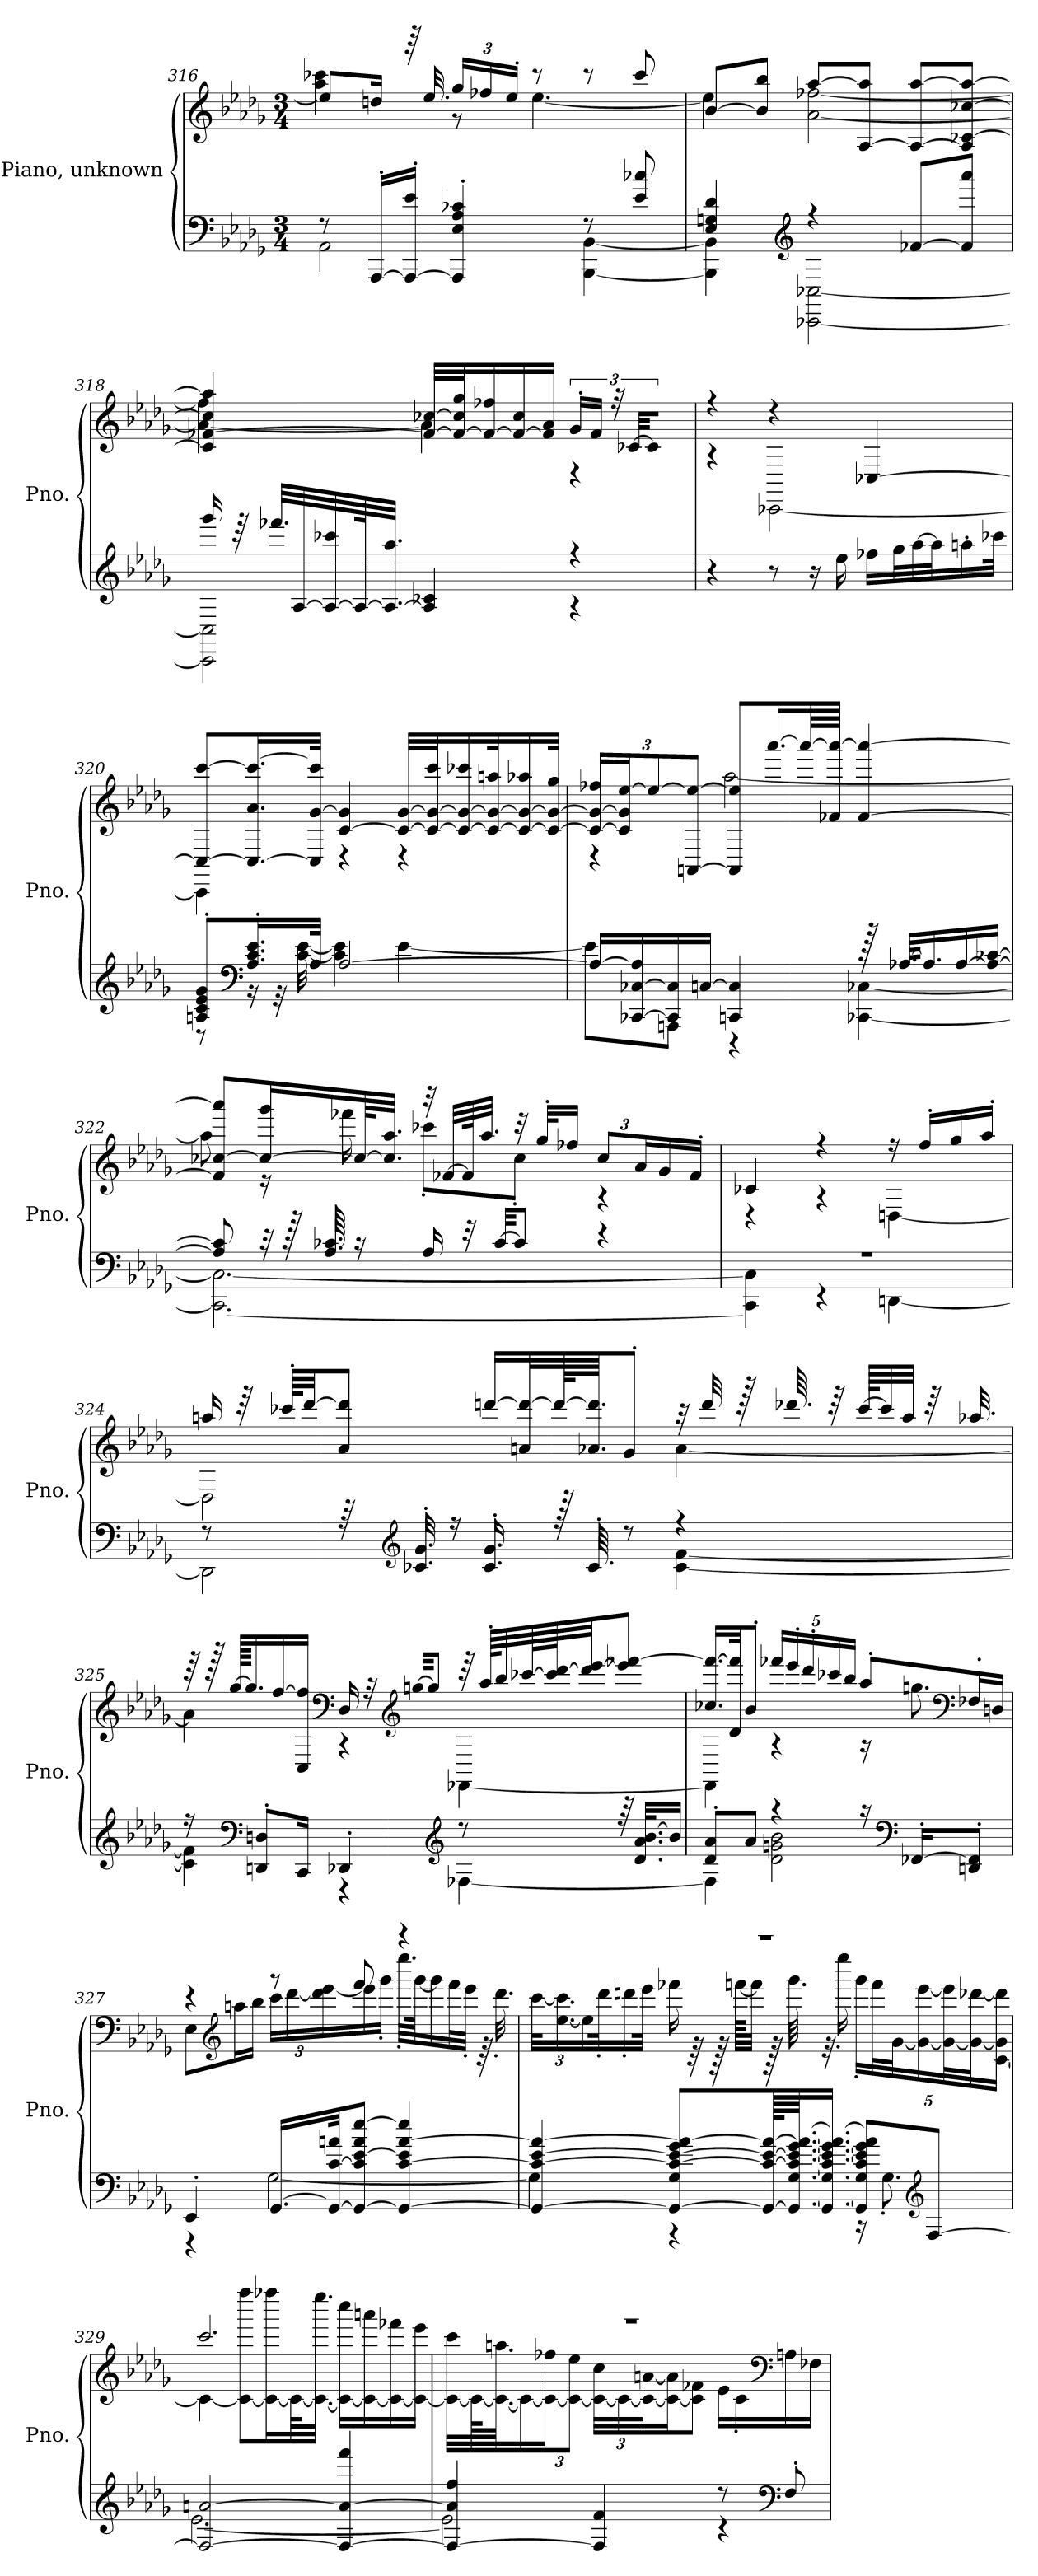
**kern	**kern
*part1	*part1
*staff2	*staff1
*I"Piano, unknown	*
*I'Pno.	*
*clefF4	*clefG2
*k[b-e-a-d-g-]	*k[b-e-a-d-g-]
*M3/4	*M3/4
=316	=316
*^	*^
8r	2AA-\	8ee-/L]	4aa-\ 4ccc-X\
[16AAA-'/LL	.	16ddn/Jk	.
16AAA-/_' 16e-/'JJ	.	64r	.
.	.	32.ee-/	.
*	*	*Xbrackettup	*
4AAA-/]' 4E-/' 4A-/' 4c-X/'	.	24gg-/LL	8r
.	.	24ff-X/	.
.	.	24ee-'/JJ	.
.	.	8r	[4.ee-\
8r	[4BBB-\ [4BB-\	8r	.
8e-/ 8cc-X/	.	8ccc-/	.
!!LO:LB:g=z	!!
=317	=317	=317	=317
4E-/ 4Gn/ 4d-/	4BBB-\] 4BB-\]	[8b-/L	4ee-\]
.	.	8b-/] 8bb-/J	.
*clefG2	*	*	*
4r	[2CC-X\ [2C-X\	[8aa-/L	[2a-\ [2ff-X\
.	.	[8A-/ 8aa-/]J	.
[8f-X/L	.	8A-/_ [8aa-/L	.
8f-/] 8aaa-/J	.	8A-/] [8c-X/ [8cc-X/ 8aa-/_J	.
=318	=318	=318	=318
16ggg-/	2CC-\] 2C-\]	4c-/] [4f-X/ 4cc-/] 4aa-/]	4a-\_ 4ff-\]
64r	.	.	.
32.fff-X/LLL	.	.	.
[32A-/	.	.	.
32A-/_ 32ccc-X/	.	.	.
64A-/K_	.	.	.
32.A-/_ 32.aa-/JJJ	.	.	.
4A-/] 4c-X/	.	32f-/_ [32cc-X/LLL	4a-\]
.	.	32f-/_ 32cc-/] 32gg-/J	.
.	.	16f-/_ 16ff-X/	.
.	.	16f-/_ 16cc-/	.
.	.	16f-/] 16a-/JJ	.
*	*	*brackettup	*
4r	4r	24g-'/LL	4r
.	.	24f-/JJ	.
.	.	48r	.
.	.	[48c-X/KKL	.
.	.	8c-/J]	.
*v	*v	*	*
!!LO:LB:g=z	!!
=319	=319	=319
4r	4r	4r
8r	4r	[2CC-X\
16r	.	.
16ee-\	.	.
16ff-X\LL	[4C-X/	.
32gg-\L	.	.
[32aa-\	.	.
32aa-\J]	.	.
16aan'\	.	.
32ccc-X\JJk	.	.
=320	=320	=320
*^	*	*
8An/' 8c/' 8e-/' 8g-/'L	8r	8C-/_ [8ccc/L	4CC-\]
*clefF4	*	*	*
16.A/' 16.c/' 16.e-/'L	16r	16.C-/_ 16.a-/ 16.ccc/_L	.
.	32r	.	.
32A/JJk	[32c\ [32e-\	32C-/] [32g-/ 32ccc/]JJk	.
[2A/	4c\] 4e-\]	[4c/ 4g-/]	4r
.	[4e-\	32c/_ [32g-/LLL	4r
.	.	32c/_ 32g-/_ 32ccc/J	.
.	.	16c/_ 16g-/_ 16ccc-X/	.
.	.	32c/_ 32g-/_ 32aan/K	.
.	.	16c/_ 16g-/_ 16aa-X/	.
.	.	32c/_ 32g-/_ 32gg-/JJk	.
!!LO:PB:g=z	!!
=321	=321	=321	=321
*	*	*Xbrackettup	*
16A/LL_	8e-\L]	24c/_ 24g-/_ 24ff-X/LL	4r
.	.	24c/] 24g-/] [24ee-/J	.
[16CC-X/ [16C-X/ 16A/]	.	.	.
.	.	12ee-/_	.
16CC-/] 16C-/]	8AAAn\J	.	.
.	.	[12AAn/ 12ee-/_J	.
[16Cn/JJ	.	.	.
4CCn/ 4C/]	4r	8AA/] 8ee-/]L	[2aa-\
.	.	[16.aaa-/L	.
.	.	64aaa-/LL_	.
.	.	64f-X/ 64aaa-/_JJJJ	.
128r	[4CC-X\ [4C-X\	[4f-/ 4aaa-/_	.
[64.A-X/KKLL	.	.	.
16.A-/]	.	.	.
[16A-/	.	.	.
16A-/_ [16c-X/JJ	.	.	.
!!LO:LB:g=z	!!
=322	=322	=322	=322
8A-/] 8c-/]	2.CC-\_ 2.C-\_	8f-/] [8cc-X/ 8aaa-/]L	8aa-\]
32r	.	16cc-/_ 16ggg-/L	16r
128r	.	.	.
64.A-/ 64.c-X/	.	.	.
16r	.	64cc-/KL_	16fff-X\
.	.	32.cc-/] 32.aa-/JJJ	.
16A-/	.	32r	8ccc-X'\L
.	.	[32f-X/LLL	.
32r	.	64f-/K]	.
.	.	32.aa-/JJJ	.
[32c-/KKL	.	.	.
8c-/J]	.	32r	8cc-'\J
.	.	32gg-'/KLL	.
.	.	16ff-X/JJ	.
4r	.	12cc-/L	4r
.	.	24a-/L	.
.	.	16g-/	.
.	.	16f-'/JJ	.
=323	=323	=323	=323
2.r	4CC-\] 4C-\]	4c-X/	4r
.	4r	4r	4r
.	[4DDn\	16r	[4Dn\
.	.	16ff'/LL	.
.	.	16gg-/	.
.	.	16aa-'/JJ	.
!!LO:LB:g=z	!!
=324	=324	=324	=324
8r	2DD\]	16aan/	2D\]
.	.	64r	.
.	.	64ccc-X'/KLLL	.
.	.	[32ddd-/JJ	.
64r	.	8a-/ 8ddd-/]J	.
*clefG2	*	*	*
32.c-X/' 32.g-/'	.	.	.
16r	.	.	.
16.c-/' 16.g-/'	.	[16dddn/LL	.
.	.	32an/ 32ddd/_L	.
128r	.	128ddd/KL_	.
64.c-'/	.	64.a-X/ 64.ddd/]JJJ	.
8r	.	8g-'/J	.
4r	[4c-\ [4f\	32r	[4a-\
.	.	32ddd/	.
.	.	128r	.
.	.	64.ddd-X/	.
.	.	64r	.
.	.	[64ccc-/KLLL	.
.	.	32ccc-/]	.
.	.	32aa/JJJ	.
.	.	64r	.
.	.	32.aa-X/	.
!!LO:LB:g=z	!!
=325	=325	=325	=325
16r	4c-\] 4f\]	64r	4a-\]
.	.	128r	.
.	.	[128gg-/KKKLL	.
.	.	16.gg-/]	.
*clefF4	*	*	*
8DDn/' 8Dn/'L	.	.	.
.	.	[16ff/	.
16CC/Jk	.	16C/ 16ff/]JJ	.
*	*	*clefF4	*
4DD-X'/	4r	16D-/	4r
.	.	32r	.
*	*	*clefG2	*
.	.	[32ggn/KKL	.
.	.	8gg/J]	.
*clefG2	*	*	*
8r	[4F-X\	64r	[4FF-X\
.	.	64aa-'/KLLL	.
.	.	32bb-/	.
.	.	[64ccc-X/L	.
.	.	64ccc-/] [64ddd-/J	.
.	.	32ddd-/] [32eee-/JJ	.
64r	.	8eee-/] [8fff-X/J	.
32.d-/ 32.a-/ [32.b-/KLL	.	.	.
16b-/JJ]	.	.	.
!!LO:LB:g=z	!!
=326	=326	=326	=326
8d-/' 8a-/'L	4F-\]	16.cc-X/ 16.fff-/_LL	4FF-\]
.	.	32d-/ 32fff-/]JK	.
8a-/J	.	8b-'/J	.
4r	2d-\ 2gn\ 2b-\	20fff-X/LL	4r
.	.	20eee-'/	.
.	.	20ddd-'/	.
.	.	20ccc-X/	.
.	.	20bb-/JJ	.
16r	.	8aa-'/L	16r
*clefF4	*	*	*
[16FF-X'/KL	.	.	8.ggn\
*	*	*clefF4	*
8DDn/' 8FF-/]'J	.	16F-X'/L	.
.	.	16Dn/JJ	.
!!LO:LB:g=z	!!
=327	=327	=327	=327
4EE-'/	4r	4r	8E-\L
*	*	*clefG2	*
.	.	.	16aan\L
.	.	.	16bb-\JJ
[16.GG-/LL	[2G-\	8r	24ccc\LL
.	.	.	[24ddd-\
.	.	.	24ddd-\] [24eee-\
32GG-/_ [32c/ 32an/JK	.	.	.
8GG-/_ 8c/] [8e-/ 8a/ [8ee-/J	.	8fff/	16eee-\]
.	.	.	16ggg-'\JJ
4GG-/_ [4c/ 4e-/] [4a/ 4ee-/]	.	4r	32.eeee-'\LLL
.	.	.	[64ggg-\JK
.	.	.	16ggg-\]
.	.	.	32fff\L
.	.	.	32eee-'\JJJ
.	.	.	64r
.	.	.	32.ddd-'\
!!LO:PB:g=z	!!
=328	=328	=328	=328
4GG-/_ 4c/_ [4e-/ 4a/_	4G-\]	2.r	[48ccc\KLL
.	.	.	[24.ee-\ 24.ccc\]
.	.	.	24ee-\]
.	.	.	32ddd-'\K
.	.	.	16dddn'\
.	.	.	32eee-\JJk
8GG-/_ 8G-/ 8c/_ 8e-/_ 8g-/ 8a/_L	4r	.	16fff-X\
.	.	.	64r
.	.	.	128r
.	.	.	[128fffn\KKLLL
.	.	.	32fff\JJJ]
128GG-/_ 128c/_ 128e-/_ 128a/_KLLL	.	.	128r
64.GG-/_ [64.G-/ 64.c/_ 64.e-/_ [64.g-/ 64.a/_JJ	.	.	64.ggg-\
16.GG-/_ 16.G-/] 16.c/_ 16.e-/_ 16.g-/] 16.a/_JJ	.	.	32r
.	.	.	16eeee-'\
8GG-/] 8G-/ 8c/] 8e-/] 8g-/ 8a/]L	16r	.	20ggg-'\LL
.	.	.	40fff\L
.	8.G-'\	.	.
.	.	.	[40g-\J
.	.	.	20g-\_ [20eee-\
*clefG2	*	*	*
[8F/J	.	.	.
.	.	.	40g-\_ 40eee-\]L
.	.	.	40g-\_ [40ddd-X\J
.	.	.	[20c\ 20g-\] 20ddd-\]JJ
!!LO:LB:g=z	!!
=329	=329	=329	=329
2F/_ [2an/	[2.e-\	2.ccc/	4c\_
.	.	.	8c\_ 8ffff\L
.	.	.	16c\_ 16ffff-X\L
.	.	.	64c\KL_
.	.	.	32.c\_ 32.eeee-\JJJ
4F/_ 4a/_ 4fff/	.	.	16c\_ 16cccc\LL
.	.	.	16c\_ 16aaan\
.	.	.	16c\_ 16fff-X\
.	.	.	16c\_ 16eee-\JJ
=330	=330	=330	=330
4F/_ 4a/] 4ff/	2e-\]	2.r	32c\_ 32ccc\LLL
.	.	.	128c\KL_
.	.	.	64.c\_ 64.aan\JJ
.	.	.	16c\_
.	.	.	24c\_ 24ff-X\J
.	.	.	12c\_ 12ee-\J
4F/] 4f/	.	.	48c\_ 48cc\LLL
.	.	.	48c\_
.	.	.	48c\_ [48an\J
.	.	.	16c\_ 16a\]J
.	.	.	8c\] 8f-X\J
8r	4r	.	16e-\LL
.	.	.	16c'\
*clefF4	*	*clefF4	*
8F'/	.	.	16An\
.	.	.	16F-X\JJ
*v	*v	*	*
*	*v	*v
=	=
*-	*-
